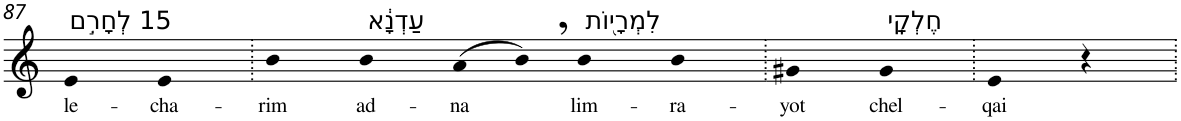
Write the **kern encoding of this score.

**kern	**text
*part1	*part1
*staff1	*staff1
*I"Piano	*
*I'Pno	*
!!LO:PB:g=z
*clefG2	*
*k[]	*
=87	=87
!LO:TX:a:t=15 לְחָרִ֣ם	!
!	!LO:LY:b
4e	le-
!	!LO:LY:b
4e	-cha-
=88.	=88.
!	!LO:LY:b
4b	-rim
!LO:TX:a:t=עַדְנָ֔א	!
!	!LO:LY:b
4b	ad-
!	!LO:LY:b
(>8a	-na
8b,)	.
!LO:TX:a:t=לִמְרָי֖וֹת	!
!	!LO:LY:b
4b	lim-
!	!LO:LY:b
4b	-ra-
=89.	=89.
!	!LO:LY:b
4g#X	-yot
!LO:TX:a:t=חֶלְקָֽי	!
!	!LO:LY:b
4g#	chel-
=90.	=90.
!	!LO:LY:b
4e	-qai
4r	.
=.	=.
*-	*-
